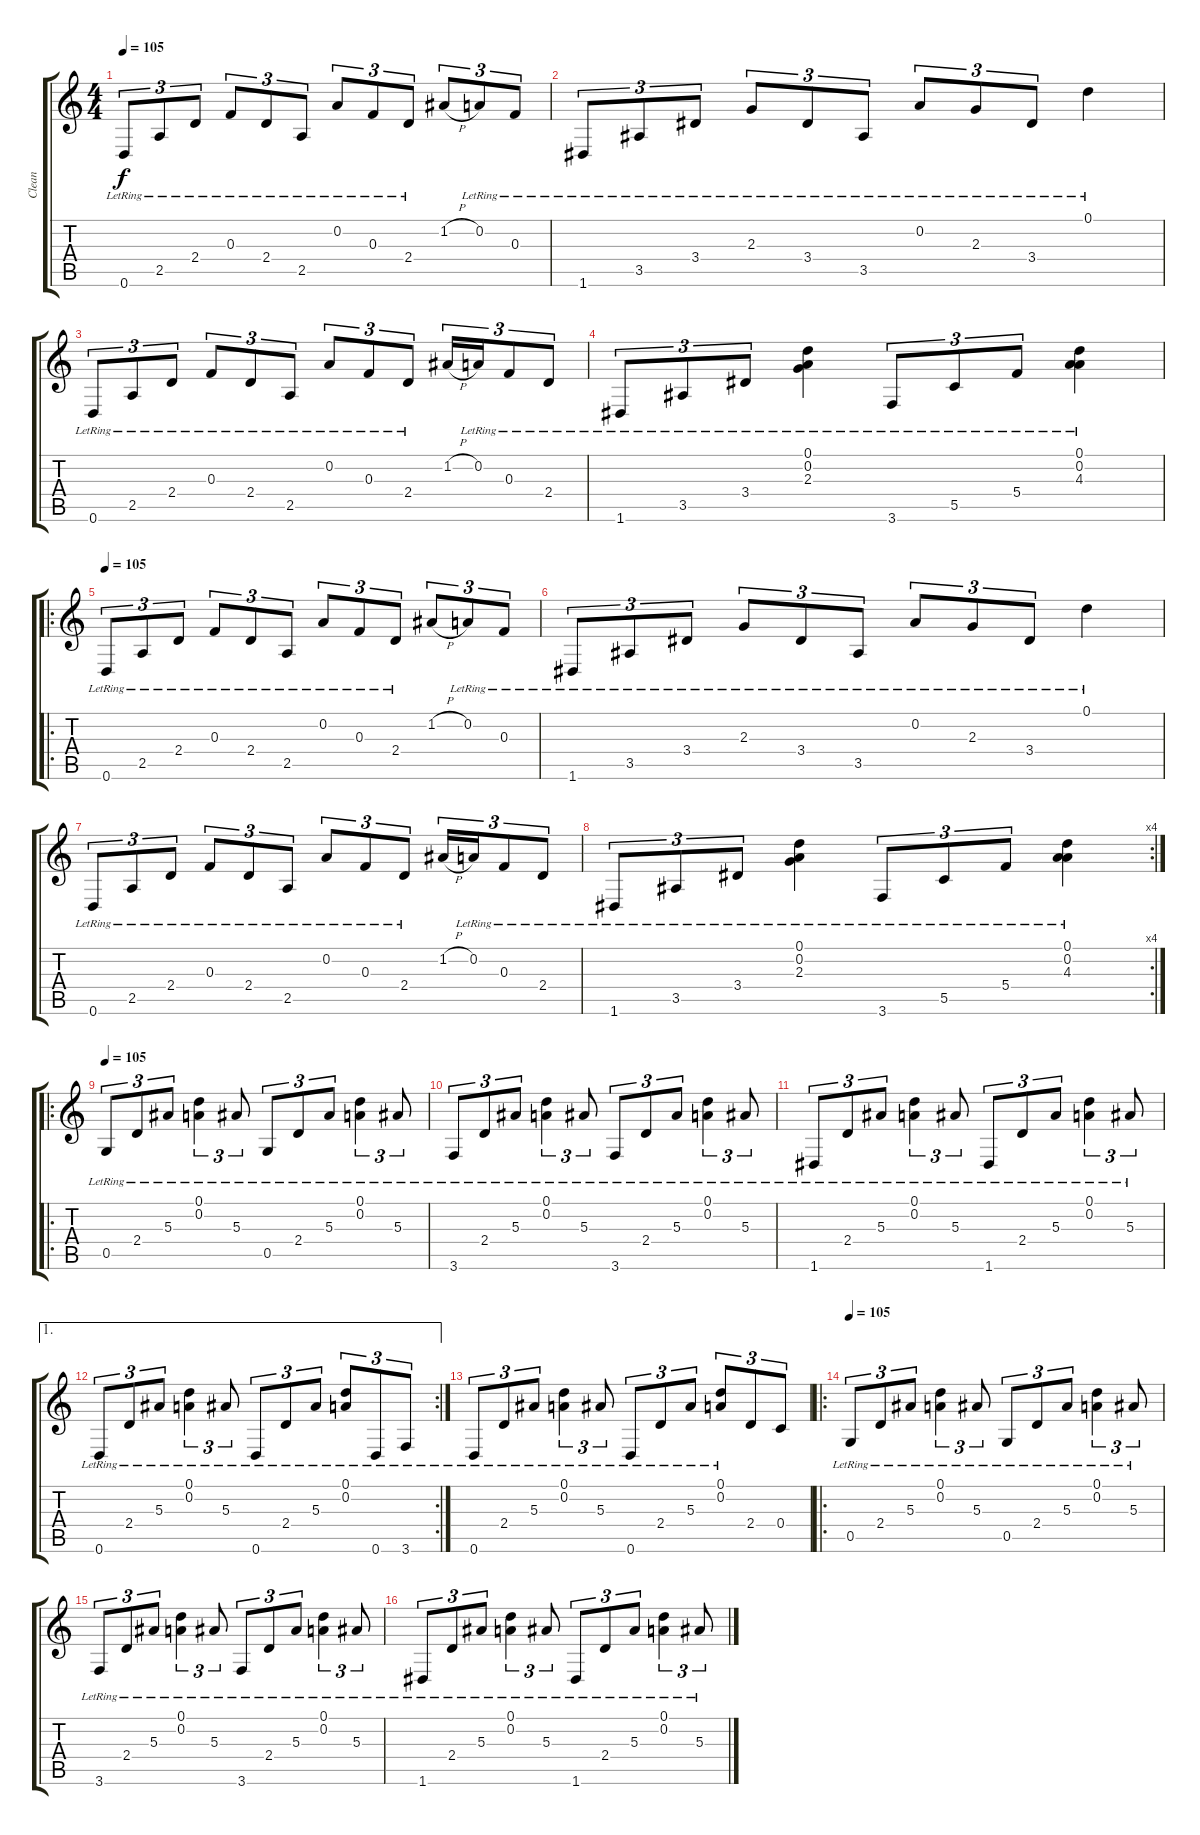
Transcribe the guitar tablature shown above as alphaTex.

\track ("Clean" "Clean") {instrument electricguitarclean}
\staff {score tabs}
\tuning (D4 A3 F3 C3 G2 D2) {hide}
\ts (4 4)
\tempo 105
\clef g2
\ks c
0.6{lr}.8{tu (3 2) dy f} 2.5{lr}.8{tu (3 2)} 2.4{lr}.8{tu (3 2)} 0.3{lr}.8{tu (3 2)} 2.4{lr}.8{tu (3 2)} 2.5{lr}.8{tu (3 2)} 0.2{lr}.8{tu (3 2)} 0.3{lr}.8{tu (3 2)} 2.4{lr}.8{tu (3 2)} 1.2{h}.8{tu (3 2)} 0.2{lr}.8{tu (3 2)} 0.3{lr}.8{tu (3 2)} |
1.6{lr}.8{tu (3 2)} 3.5{lr}.8{tu (3 2)} 3.4{lr}.8{tu (3 2)} 2.3{lr}.8{tu (3 2)} 3.4{lr}.8{tu (3 2)} 3.5{lr}.8{tu (3 2)} 0.2{lr}.8{tu (3 2)} 2.3{lr}.8{tu (3 2)} 3.4{lr}.8{tu (3 2)} 0.1{lr}.4 |
0.6{lr}.8{tu (3 2)} 2.5{lr}.8{tu (3 2)} 2.4{lr}.8{tu (3 2)} 0.3{lr}.8{tu (3 2)} 2.4{lr}.8{tu (3 2)} 2.5{lr}.8{tu (3 2)} 0.2{lr}.8{tu (3 2)} 0.3{lr}.8{tu (3 2)} 2.4{lr}.8{tu (3 2)} 1.2{h}.16{tu (3 2)} 0.2{lr}.16{tu (3 2)} 0.3{lr}.8{tu (3 2)} 2.4{lr}.8{tu (3 2)} |
1.6{lr}.8{tu (3 2)} 3.5{lr}.8{tu (3 2)} 3.4{lr}.8{tu (3 2)} (0.1{lr} 0.2{lr} 2.3{lr}).4 3.6{lr}.8{tu (3 2)} 5.5{lr}.8{tu (3 2)} 5.4{lr}.8{tu (3 2)} (0.1{lr} 0.2{lr} 4.3{lr}).4 |
\ro
\tempo 105
0.6{lr}.8{tu (3 2)} 2.5{lr}.8{tu (3 2)} 2.4{lr}.8{tu (3 2)} 0.3{lr}.8{tu (3 2)} 2.4{lr}.8{tu (3 2)} 2.5{lr}.8{tu (3 2)} 0.2{lr}.8{tu (3 2)} 0.3{lr}.8{tu (3 2)} 2.4{lr}.8{tu (3 2)} 1.2{h}.8{tu (3 2)} 0.2{lr}.8{tu (3 2)} 0.3{lr}.8{tu (3 2)} |
1.6{lr}.8{tu (3 2)} 3.5{lr}.8{tu (3 2)} 3.4{lr}.8{tu (3 2)} 2.3{lr}.8{tu (3 2)} 3.4{lr}.8{tu (3 2)} 3.5{lr}.8{tu (3 2)} 0.2{lr}.8{tu (3 2)} 2.3{lr}.8{tu (3 2)} 3.4{lr}.8{tu (3 2)} 0.1{lr}.4 |
0.6{lr}.8{tu (3 2)} 2.5{lr}.8{tu (3 2)} 2.4{lr}.8{tu (3 2)} 0.3{lr}.8{tu (3 2)} 2.4{lr}.8{tu (3 2)} 2.5{lr}.8{tu (3 2)} 0.2{lr}.8{tu (3 2)} 0.3{lr}.8{tu (3 2)} 2.4{lr}.8{tu (3 2)} 1.2{h}.16{tu (3 2)} 0.2{lr}.16{tu (3 2)} 0.3{lr}.8{tu (3 2)} 2.4{lr}.8{tu (3 2)} |
\rc 4
1.6{lr}.8{tu (3 2)} 3.5{lr}.8{tu (3 2)} 3.4{lr}.8{tu (3 2)} (0.1{lr} 0.2{lr} 2.3{lr}).4 3.6{lr}.8{tu (3 2)} 5.5{lr}.8{tu (3 2)} 5.4{lr}.8{tu (3 2)} (0.1{lr} 0.2{lr} 4.3{lr}).4 |
\ro
\tempo 105
0.5{lr}.8{tu (3 2)} 2.4{lr}.8{tu (3 2)} 5.3{lr}.8{tu (3 2)} (0.1{lr} 0.2{lr}).4{tu (3 2)} 5.3{lr}.8{tu (3 2)} 0.5{lr}.8{tu (3 2)} 2.4{lr}.8{tu (3 2)} 5.3{lr}.8{tu (3 2)} (0.1{lr} 0.2{lr}).4{tu (3 2)} 5.3{lr}.8{tu (3 2)} |
3.6{lr}.8{tu (3 2)} 2.4{lr}.8{tu (3 2)} 5.3{lr}.8{tu (3 2)} (0.1{lr} 0.2{lr}).4{tu (3 2)} 5.3{lr}.8{tu (3 2)} 3.6{lr}.8{tu (3 2)} 2.4{lr}.8{tu (3 2)} 5.3{lr}.8{tu (3 2)} (0.1{lr} 0.2{lr}).4{tu (3 2)} 5.3{lr}.8{tu (3 2)} |
1.6{lr}.8{tu (3 2)} 2.4{lr}.8{tu (3 2)} 5.3{lr}.8{tu (3 2)} (0.1{lr} 0.2{lr}).4{tu (3 2)} 5.3{lr}.8{tu (3 2)} 1.6{lr}.8{tu (3 2)} 2.4{lr}.8{tu (3 2)} 5.3{lr}.8{tu (3 2)} (0.1{lr} 0.2{lr}).4{tu (3 2)} 5.3{lr}.8{tu (3 2)} |
\ae 1
\rc 2
0.6{lr}.8{tu (3 2)} 2.4{lr}.8{tu (3 2)} 5.3{lr}.8{tu (3 2)} (0.1{lr} 0.2{lr}).4{tu (3 2)} 5.3{lr}.8{tu (3 2)} 0.6{lr}.8{tu (3 2)} 2.4{lr}.8{tu (3 2)} 5.3{lr}.8{tu (3 2)} (0.1{lr} 0.2{lr}).8{tu (3 2)} 0.6{lr}.8{tu (3 2)} 3.6{lr}.8{tu (3 2)} |
0.6{lr}.8{tu (3 2)} 2.4{lr}.8{tu (3 2)} 5.3{lr}.8{tu (3 2)} (0.1{lr} 0.2{lr}).4{tu (3 2)} 5.3{lr}.8{tu (3 2)} 0.6{lr}.8{tu (3 2)} 2.4{lr}.8{tu (3 2)} 5.3{lr}.8{tu (3 2)} (0.1{lr} 0.2{lr}).8{tu (3 2)} 2.4.8{tu (3 2)} 0.4.8{tu (3 2)} |
\ro
\tempo 105
0.5{lr}.8{tu (3 2)} 2.4{lr}.8{tu (3 2)} 5.3{lr}.8{tu (3 2)} (0.1{lr} 0.2{lr}).4{tu (3 2)} 5.3{lr}.8{tu (3 2)} 0.5{lr}.8{tu (3 2)} 2.4{lr}.8{tu (3 2)} 5.3{lr}.8{tu (3 2)} (0.1{lr} 0.2{lr}).4{tu (3 2)} 5.3{lr}.8{tu (3 2)} |
3.6{lr}.8{tu (3 2)} 2.4{lr}.8{tu (3 2)} 5.3{lr}.8{tu (3 2)} (0.1{lr} 0.2{lr}).4{tu (3 2)} 5.3{lr}.8{tu (3 2)} 3.6{lr}.8{tu (3 2)} 2.4{lr}.8{tu (3 2)} 5.3{lr}.8{tu (3 2)} (0.1{lr} 0.2{lr}).4{tu (3 2)} 5.3{lr}.8{tu (3 2)} |
1.6{lr}.8{tu (3 2)} 2.4{lr}.8{tu (3 2)} 5.3{lr}.8{tu (3 2)} (0.1{lr} 0.2{lr}).4{tu (3 2)} 5.3{lr}.8{tu (3 2)} 1.6{lr}.8{tu (3 2)} 2.4{lr}.8{tu (3 2)} 5.3{lr}.8{tu (3 2)} (0.1{lr} 0.2{lr}).4{tu (3 2)} 5.3{lr}.8{tu (3 2)}
